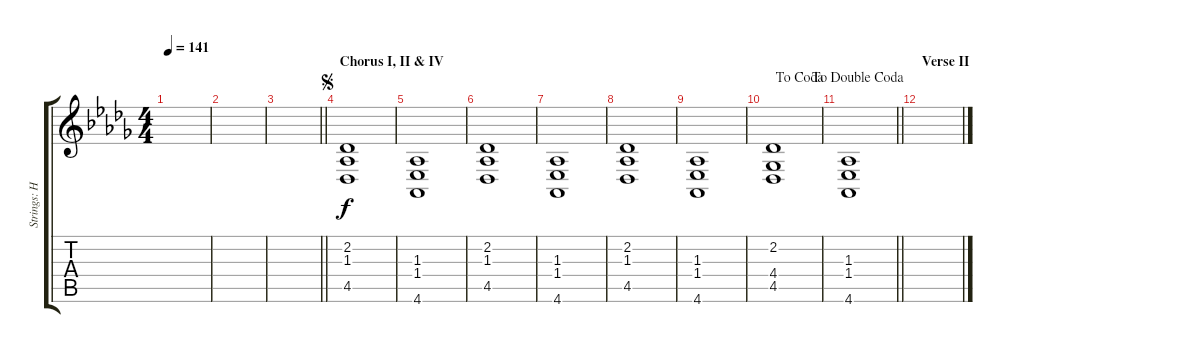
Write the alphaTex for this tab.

\track ("Strings: Holly" "Strings: H") {instrument stringensemble1}
\staff {score tabs}
\tuning (E4 B3 G3 D3 A2 E2) {hide}
\ts (4 4)
\tempo 141
\clef g2
\ks db
|
|
\barLineRight lightlight
|
\section ("" "Chorus I, II & IV")
\jump segno
(2.2 1.3 4.5).1 |
(1.3 1.4 4.6).1 |
(2.2 1.3 4.5).1 |
(1.3 1.4 4.6).1 |
(2.2 1.3 4.5).1 |
(1.3 1.4 4.6).1 |
\jump dacoda
(2.2 4.4 4.5).1 |
\jump dadoublecoda
\barLineRight lightlight
(1.3 1.4 4.6).1 |
\section ("" "Verse II")
